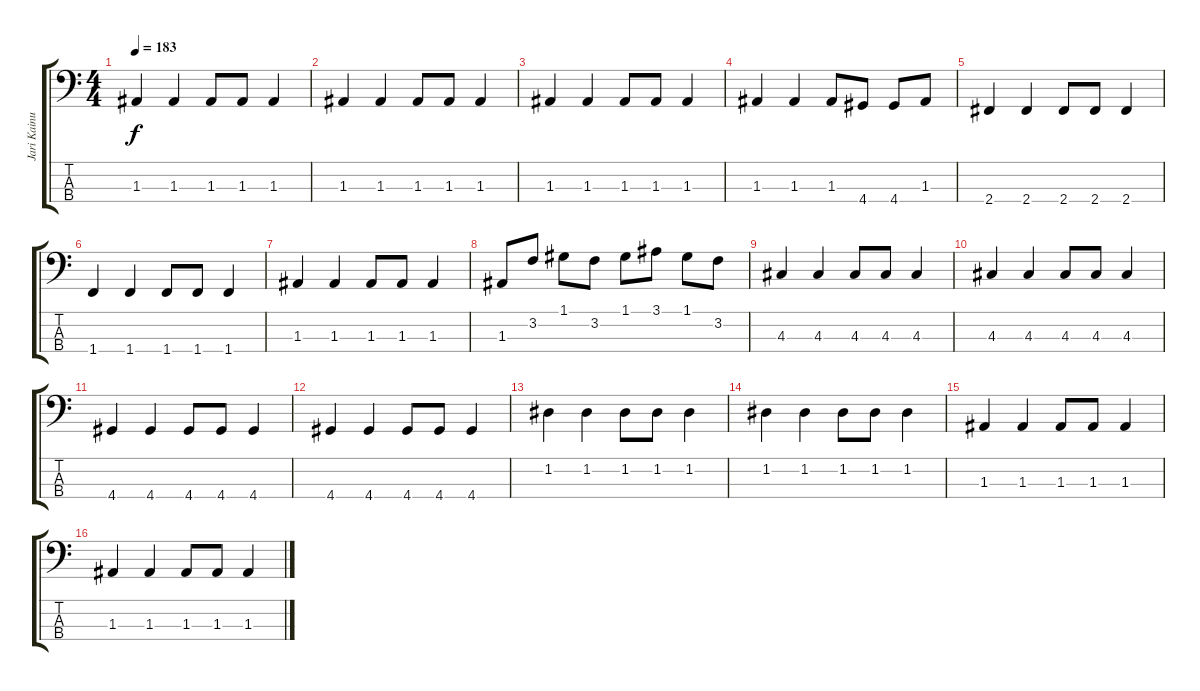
\track ("Jari Kainulannen" "Jari Kainu") {instrument electricbassfinger}
\staff {score tabs}
\tuning (G2 D2 A1 E1) {hide}
\ts (4 4)
\tempo 183
\clef f4
\ks c
1.3.4{dy f} 1.3.4 1.3.8 1.3.8 1.3.4 |
1.3.4 1.3.4 1.3.8 1.3.8 1.3.4 |
1.3.4 1.3.4 1.3.8 1.3.8 1.3.4 |
1.3.4 1.3.4 1.3.8 4.4.8 4.4.8 1.3.8 |
2.4.4 2.4.4 2.4.8 2.4.8 2.4.4 |
1.4.4 1.4.4 1.4.8 1.4.8 1.4.4 |
1.3.4 1.3.4 1.3.8 1.3.8 1.3.4 |
1.3.8 3.2.8 1.1.8 3.2.8 1.1.8 3.1.8 1.1.8 3.2.8 |
4.3.4 4.3.4 4.3.8 4.3.8 4.3.4 |
4.3.4 4.3.4 4.3.8 4.3.8 4.3.4 |
4.4.4 4.4.4 4.4.8 4.4.8 4.4.4 |
4.4.4 4.4.4 4.4.8 4.4.8 4.4.4 |
1.2.4 1.2.4 1.2.8 1.2.8 1.2.4 |
1.2.4 1.2.4 1.2.8 1.2.8 1.2.4 |
1.3.4 1.3.4 1.3.8 1.3.8 1.3.4 |
1.3.4 1.3.4 1.3.8 1.3.8 1.3.4
